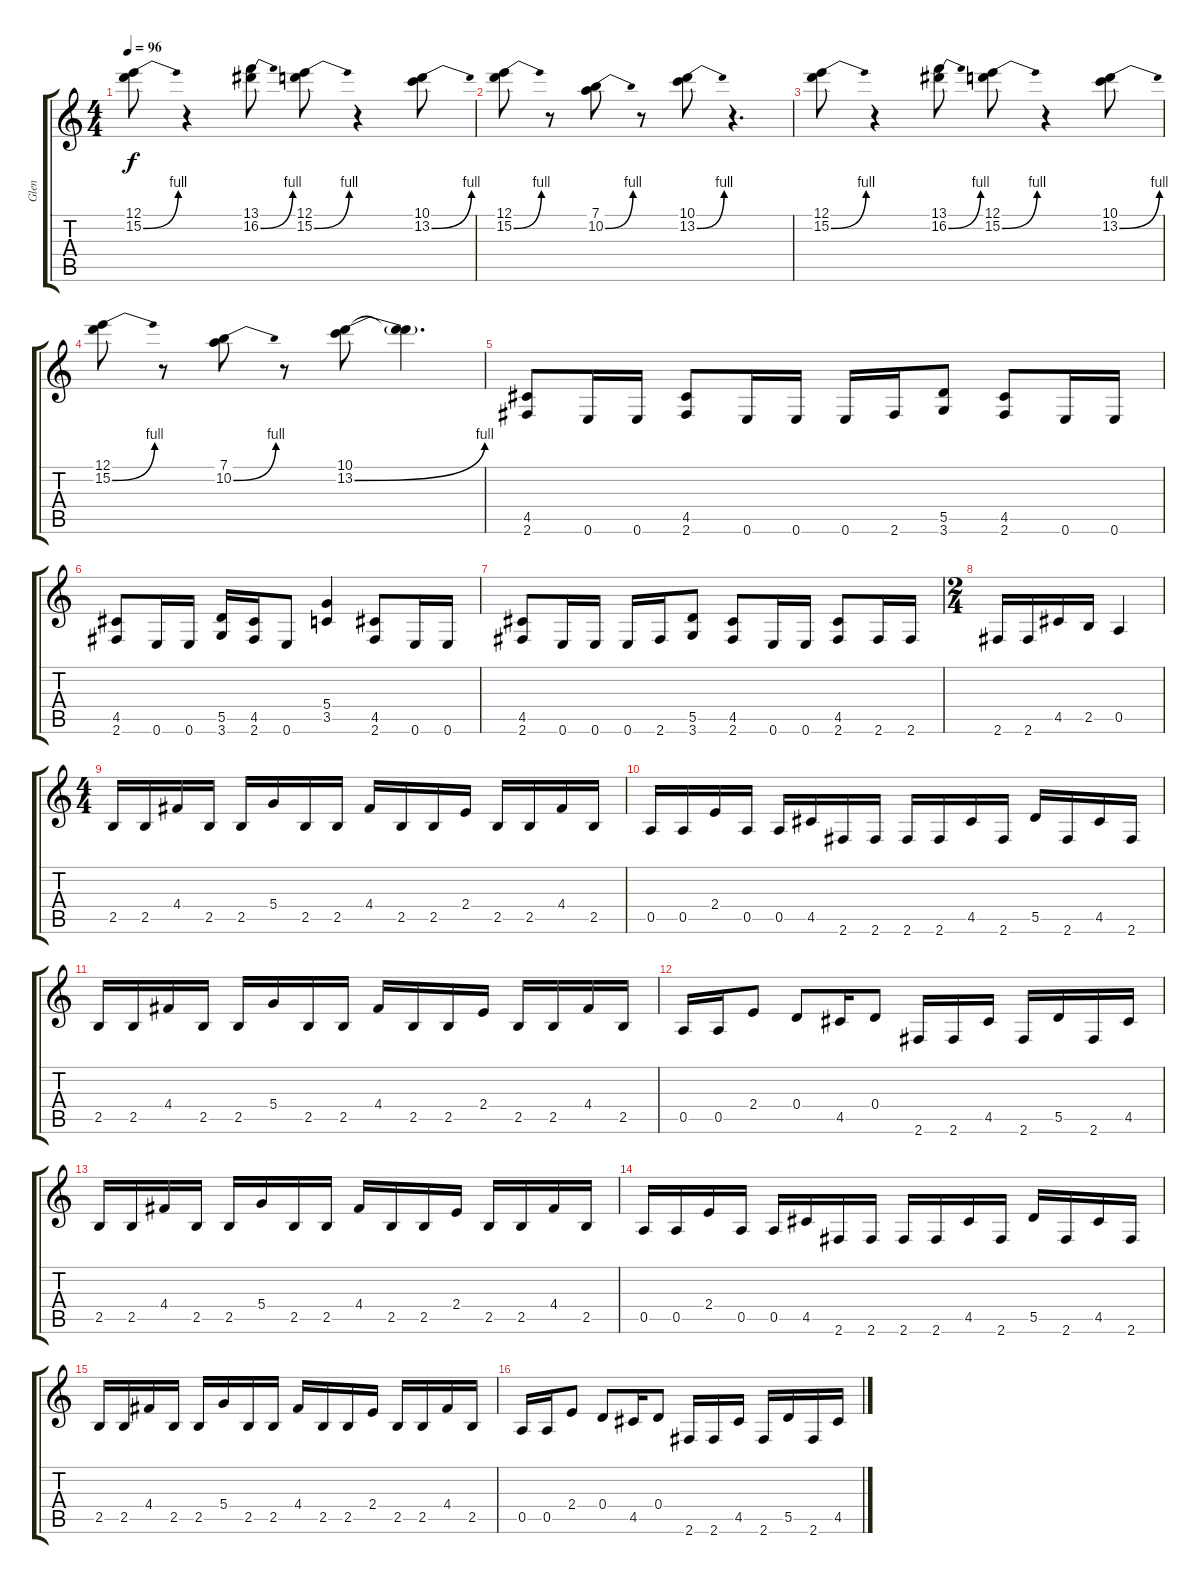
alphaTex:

\track ("Glen" "Glen") {instrument distortionguitar}
\staff {score tabs}
\tuning (E4 B3 G3 D3 A2 E2) {hide}
\ts (4 4)
\tempo 96
\clef g2
\ks c
(12.1 15.2{be (bend 0 0 60 4)}).8{dy f instrument distortionguitar} r.4 (13.1 16.2{be (bend 0 0 60 4)}).8 (12.1 15.2{be (bend 0 0 60 4)}).8 r.4 (10.1 13.2{be (bend 0 0 60 4)}).8 |
(12.1 15.2{be (bend 0 0 60 4)}).8 r.8 (7.1 10.2{be (bend 0 0 60 4)}).8 r.8 (10.1 13.2{be (bend 0 0 60 4)}).8 r.4{d} |
(12.1 15.2{be (bend 0 0 60 4)}).8 r.4 (13.1 16.2{be (bend 0 0 60 4)}).8 (12.1 15.2{be (bend 0 0 60 4)}).8 r.4 (10.1 13.2{be (bend 0 0 60 4)}).8 |
(12.1 15.2{be (bend 0 0 60 4)}).8 r.8 (7.1 10.2{be (bend 0 0 60 4)}).8 r.8 (10.1 13.2{be (bend 0 0 60 4)}).8 (10.1{t} 13.2{t}).4{d} |
(4.5 2.6).8 0.6.16 0.6.16 (4.5 2.6).8 0.6.16 0.6.16 0.6.16 2.6.16 (5.5 3.6).8 (4.5 2.6).8 0.6.16 0.6.16 |
(4.5 2.6).8 0.6.16 0.6.16 (5.5 3.6).16 (4.5 2.6).16 0.6.8 (5.4 3.5).4 (4.5 2.6).8 0.6.16 0.6.16 |
(4.5 2.6).8 0.6.16 0.6.16 0.6.16 2.6.16 (5.5 3.6).8 (4.5 2.6).8 0.6.16 0.6.16 (4.5 2.6).8 2.6.16 2.6.16 |
\ts (2 4)
2.6.16 2.6.16 4.5.16 2.5.16 0.5.4 |
\ts (4 4)
2.5.16 2.5.16 4.4.16 2.5.16 2.5.16 5.4.16 2.5.16 2.5.16 4.4.16 2.5.16 2.5.16 2.4.16 2.5.16 2.5.16 4.4.16 2.5.16 |
0.5.16 0.5.16 2.4.16 0.5.16 0.5.16 4.5.16 2.6.16 2.6.16 2.6.16 2.6.16 4.5.16 2.6.16 5.5.16 2.6.16 4.5.16 2.6.16 |
2.5.16 2.5.16 4.4.16 2.5.16 2.5.16 5.4.16 2.5.16 2.5.16 4.4.16 2.5.16 2.5.16 2.4.16 2.5.16 2.5.16 4.4.16 2.5.16 |
0.5.16 0.5.16 2.4.8 0.4.8 4.5.16 0.4.8 2.6.16 2.6.16 4.5.16 2.6.16 5.5.16 2.6.16 4.5.16 |
2.5.16 2.5.16 4.4.16 2.5.16 2.5.16 5.4.16 2.5.16 2.5.16 4.4.16 2.5.16 2.5.16 2.4.16 2.5.16 2.5.16 4.4.16 2.5.16 |
0.5.16 0.5.16 2.4.16 0.5.16 0.5.16 4.5.16 2.6.16 2.6.16 2.6.16 2.6.16 4.5.16 2.6.16 5.5.16 2.6.16 4.5.16 2.6.16 |
2.5.16 2.5.16 4.4.16 2.5.16 2.5.16 5.4.16 2.5.16 2.5.16 4.4.16 2.5.16 2.5.16 2.4.16 2.5.16 2.5.16 4.4.16 2.5.16 |
0.5.16 0.5.16 2.4.8 0.4.8 4.5.16 0.4.8 2.6.16 2.6.16 4.5.16 2.6.16 5.5.16 2.6.16 4.5.16
